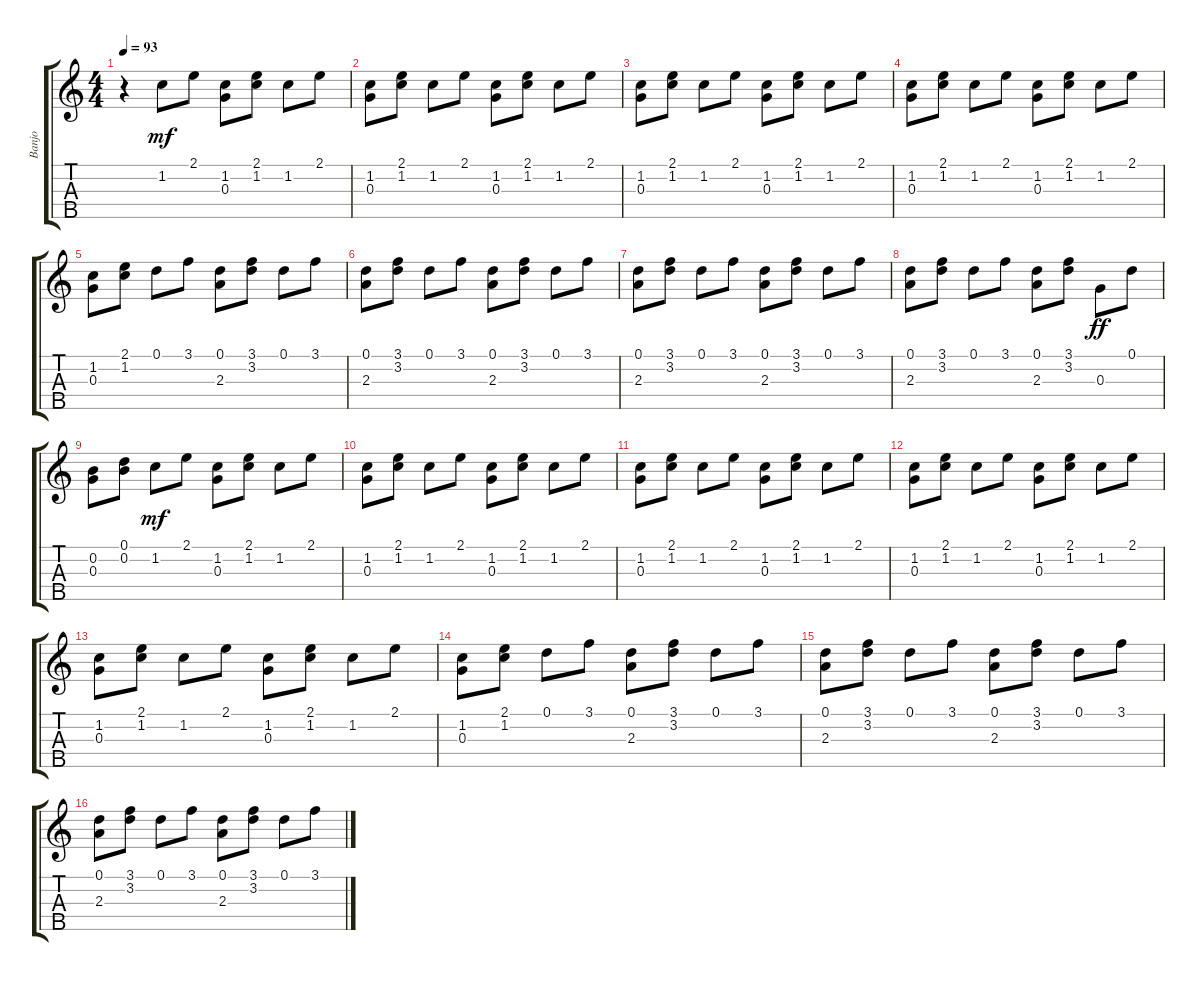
\track ("Banjo" "Banjo") {instrument banjo}
\staff {score tabs}
\tuning (D4 B3 G3 D3 G4) {hide}
\displaytranspose 12
\ts (4 4)
\tempo 93
\clef g2
\ks c
r.4{dy mf instrument banjo} 1.2.8 2.1.8 (1.2 0.3).8 (2.1 1.2).8 1.2.8 2.1.8 |
(1.2 0.3).8 (2.1 1.2).8 1.2.8 2.1.8 (1.2 0.3).8 (2.1 1.2).8 1.2.8 2.1.8 |
(1.2 0.3).8 (2.1 1.2).8 1.2.8 2.1.8 (1.2 0.3).8 (2.1 1.2).8 1.2.8 2.1.8 |
(1.2 0.3).8 (2.1 1.2).8 1.2.8 2.1.8 (1.2 0.3).8 (2.1 1.2).8 1.2.8 2.1.8 |
(1.2 0.3).8 (2.1 1.2).8 0.1.8 3.1.8 (0.1 2.3).8 (3.1 3.2).8 0.1.8 3.1.8 |
(0.1 2.3).8 (3.1 3.2).8 0.1.8 3.1.8 (0.1 2.3).8 (3.1 3.2).8 0.1.8 3.1.8 |
(0.1 2.3).8 (3.1 3.2).8 0.1.8 3.1.8 (0.1 2.3).8 (3.1 3.2).8 0.1.8 3.1.8 |
(0.1 2.3).8 (3.1 3.2).8 0.1.8 3.1.8 (0.1 2.3).8 (3.1 3.2).8 0.3.8{dy ff} 0.1.8 |
(0.2 0.3).8 (0.1 0.2).8 1.2.8{dy mf} 2.1.8 (1.2 0.3).8 (2.1 1.2).8 1.2.8 2.1.8 |
(1.2 0.3).8 (2.1 1.2).8 1.2.8 2.1.8 (1.2 0.3).8 (2.1 1.2).8 1.2.8 2.1.8 |
(1.2 0.3).8 (2.1 1.2).8 1.2.8 2.1.8 (1.2 0.3).8 (2.1 1.2).8 1.2.8 2.1.8 |
(1.2 0.3).8 (2.1 1.2).8 1.2.8 2.1.8 (1.2 0.3).8 (2.1 1.2).8 1.2.8 2.1.8 |
(1.2 0.3).8 (2.1 1.2).8 1.2.8 2.1.8 (1.2 0.3).8 (2.1 1.2).8 1.2.8 2.1.8 |
(1.2 0.3).8 (2.1 1.2).8 0.1.8 3.1.8 (0.1 2.3).8 (3.1 3.2).8 0.1.8 3.1.8 |
(0.1 2.3).8 (3.1 3.2).8 0.1.8 3.1.8 (0.1 2.3).8 (3.1 3.2).8 0.1.8 3.1.8 |
(0.1 2.3).8 (3.1 3.2).8 0.1.8 3.1.8 (0.1 2.3).8 (3.1 3.2).8 0.1.8 3.1.8
